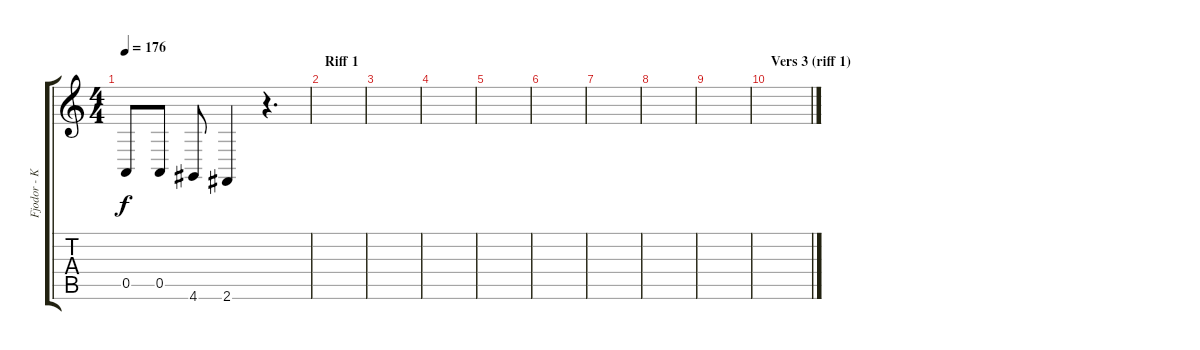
\track ("Fjodor - Kör" "Fjodor - K") {instrument lead3calliope}
\staff {score tabs}
\tuning (E4 B3 G3 D3 A2 E2) {hide}
\ts (4 4)
\tempo 176
\clef g2
\ks c
0.5.8{dy f} 0.5.8 4.6.8 2.6.4 r.4{d} |
\section ("" "Riff 1")
|
|
|
|
|
|
|
|
\section ("" "Vers 3 (riff 1)")
